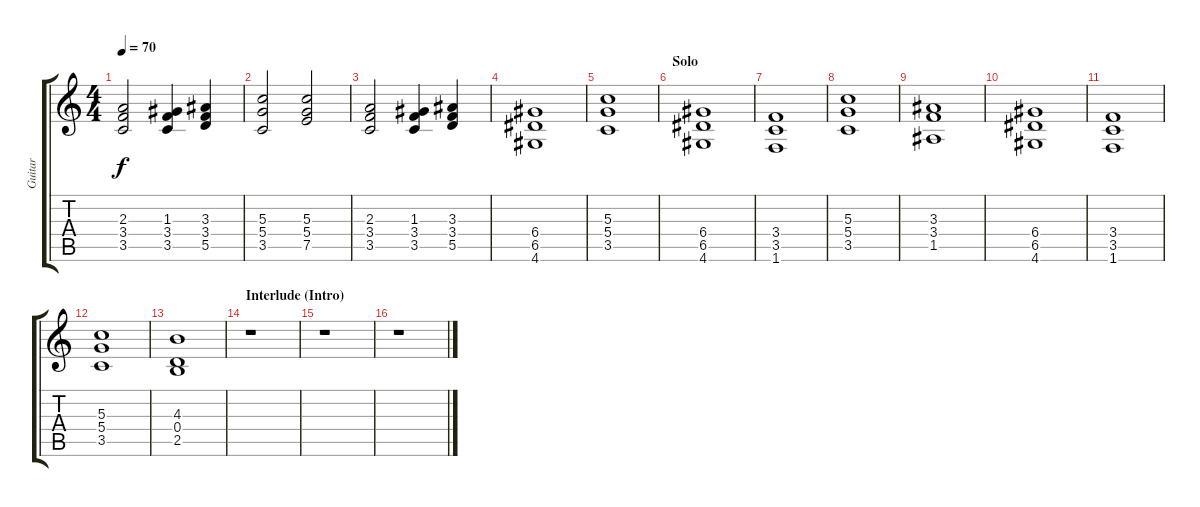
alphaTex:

\track ("Guitar" "Guitar") {instrument distortionguitar}
\staff {score tabs}
\tuning (E4 B3 G3 D3 A2 E2) {hide}
\ts (4 4)
\tempo 70
\clef g2
\ks c
(2.3 3.4 3.5).2{dy f} (1.3 3.4 3.5).4 (3.3 3.4 5.5).4 |
(5.3 5.4 3.5).2 (5.3 5.4 7.5).2 |
(2.3 3.4 3.5).2 (1.3 3.4 3.5).4 (3.3 3.4 5.5).4 |
(6.4 6.5 4.6).1 |
(5.3 5.4 3.5).1 |
\section ("" "Solo")
(6.4 6.5 4.6).1 |
(3.4 3.5 1.6).1 |
(5.3 5.4 3.5).1 |
(3.3 3.4 1.5).1 |
(6.4 6.5 4.6).1 |
(3.4 3.5 1.6).1 |
(5.3 5.4 3.5).1 |
(4.3 0.4 2.5).1 |
\section ("" "Interlude (Intro)")
r.1 |
r.1 |
r.1
